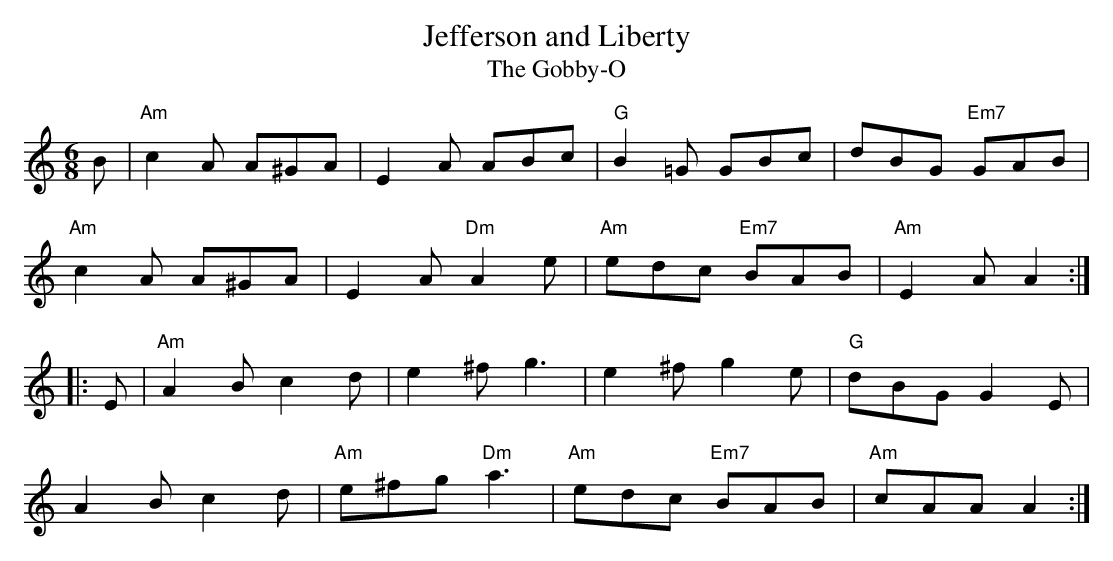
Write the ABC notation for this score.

X:1
T:Jefferson and Liberty
T:The Gobby-O
M:6/8
L:1/8
K:A minor
B | "Am"c2 A A^GA | E2 A ABc | "G"B2 =G GBc | dBG "Em7"GAB |
"Am"c2 A A^GA | E2 A "Dm"A2 e | "Am"edc "Em7"BAB | "Am"E2 A A2 :|
|: E | "Am"A2 B c2 d | e2 ^f g3 | e2 ^f g2 e | "G"dBG G2 E |
A2 B c2 d | "Am"e^fg "Dm"a3 | "Am"edc "Em7"BAB | "Am"cAA A2 :|
